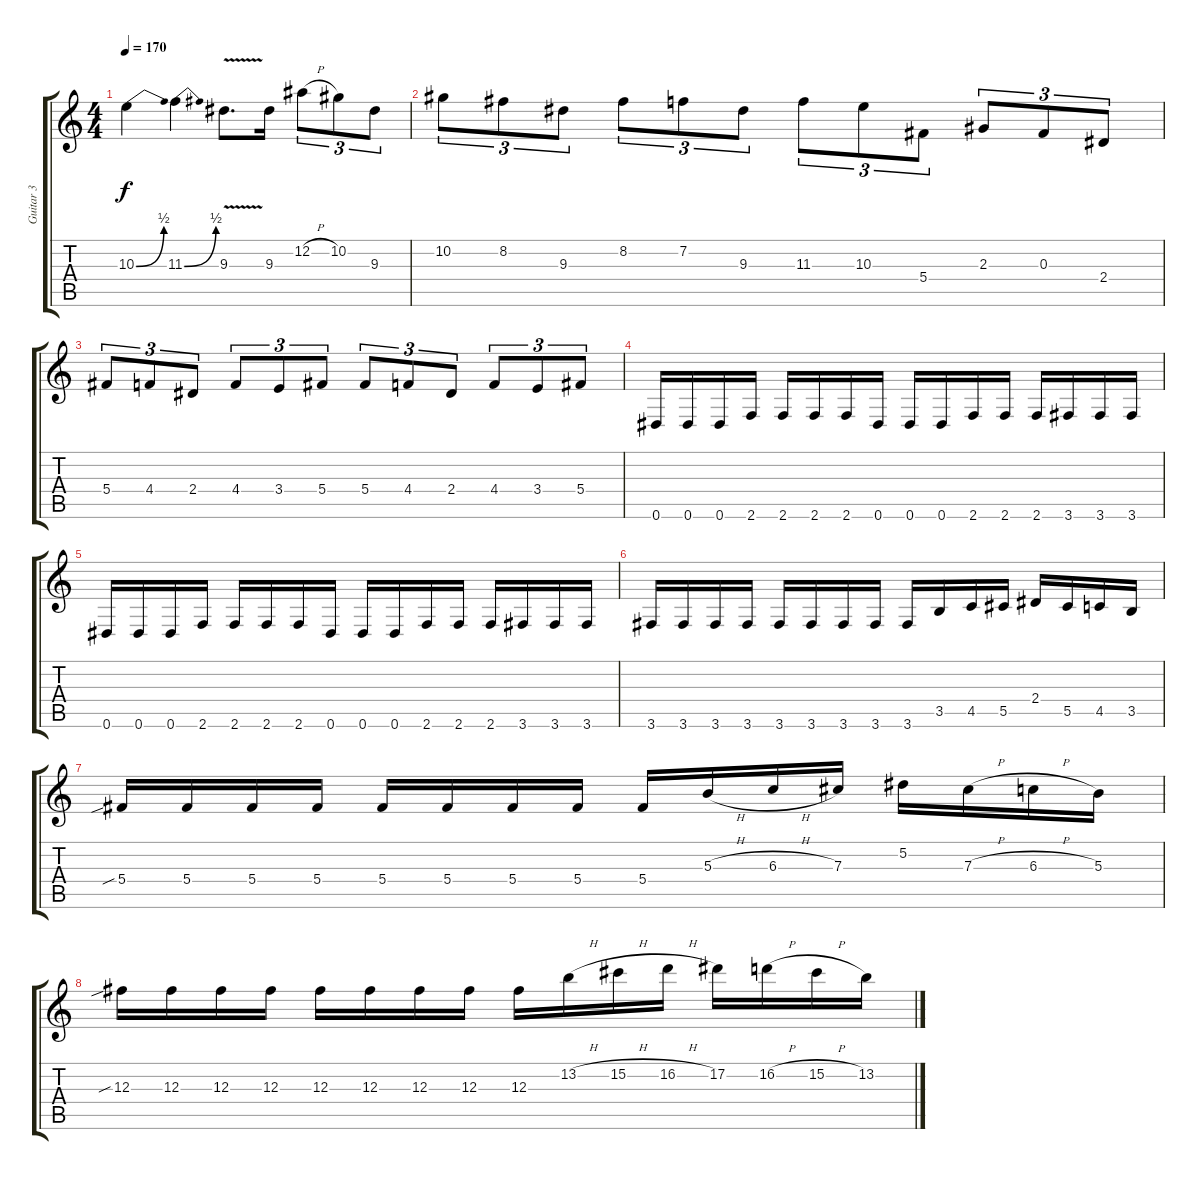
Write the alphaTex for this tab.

\track ("Guitar 3" "Guitar 3") {instrument distortionguitar}
\staff {score tabs}
\tuning (Eb4 Bb3 Gb3 Db3 Ab2 Eb2) {hide}
\ts (4 4)
\tempo 170
\clef g2
\ks c
10.3{be (bend 0 0 60 2)}.4{dy f} 11.3{be (bend 0 0 60 2)}.4 9.3{v}.8{d} 9.3.16 12.2{h}.8{tu (3 2)} 10.2.8{tu (3 2)} 9.3.8{tu (3 2)} |
10.2.8{tu (3 2)} 8.2.8{tu (3 2)} 9.3.8{tu (3 2)} 8.2.8{tu (3 2)} 7.2.8{tu (3 2)} 9.3.8{tu (3 2)} 11.3.8{tu (3 2)} 10.3.8{tu (3 2)} 5.4.8{tu (3 2)} 2.3.8{tu (3 2)} 0.3.8{tu (3 2)} 2.4.8{tu (3 2)} |
5.4.8{tu (3 2)} 4.4.8{tu (3 2)} 2.4.8{tu (3 2)} 4.4.8{tu (3 2)} 3.4.8{tu (3 2)} 5.4.8{tu (3 2)} 5.4.8{tu (3 2)} 4.4.8{tu (3 2)} 2.4.8{tu (3 2)} 4.4.8{tu (3 2)} 3.4.8{tu (3 2)} 5.4.8{tu (3 2)} |
0.6.16 0.6.16 0.6.16 2.6.16 2.6.16 2.6.16 2.6.16 0.6.16 0.6.16 0.6.16 2.6.16 2.6.16 2.6.16 3.6.16 3.6.16 3.6.16 |
0.6.16 0.6.16 0.6.16 2.6.16 2.6.16 2.6.16 2.6.16 0.6.16 0.6.16 0.6.16 2.6.16 2.6.16 2.6.16 3.6.16 3.6.16 3.6.16 |
3.6.16 3.6.16 3.6.16 3.6.16 3.6.16 3.6.16 3.6.16 3.6.16 3.6.16 3.5.16 4.5.16 5.5.16 2.4.16 5.5.16 4.5.16 3.5.16 |
5.4{sib}.16 5.4.16 5.4.16 5.4.16 5.4.16 5.4.16 5.4.16 5.4.16 5.4.16 5.3{h}.16 6.3{h}.16 7.3.16 5.2.16 7.3{h}.16 6.3{h}.16 5.3.16 |
12.3{sib}.16 12.3.16 12.3.16 12.3.16 12.3.16 12.3.16 12.3.16 12.3.16 12.3.16 13.2{h}.16 15.2{h}.16 16.2{h}.16 17.2.16 16.2{h}.16 15.2{h}.16 13.2.16
